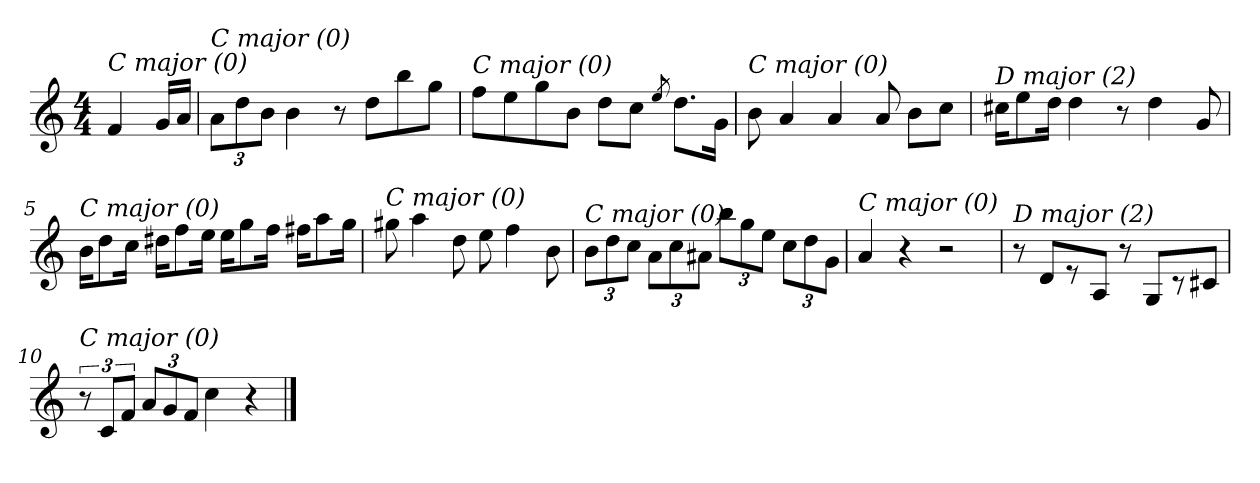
**kern
*part1
*staff1
*clefG2
*k[]
*C:
*M4/4
*MM60
=
!LO:TX:i:t=C major (0)
4f/
16g/LL
16a/JJ
=1
!LO:TX:i:t=C major (0)
12a\L
12dd\
12b\J
4b\
8r
8dd\L
8bb\
8gg\J
=2
!LO:TX:i:t=C major (0)
8ff\L
8ee\
8gg\
8b\J
8dd\L
8cc\J
8qee/
8.dd\L
16g\Jk
=3
!LO:TX:i:t=C major (0)
8b\
4a/
4a/
8a/
8b\L
8cc\J
!!LO:LB:g=z
=4
!LO:TX:i:t=D major (2)
16cc#X\KL
8ee\
16dd\Jk
4dd\
8r
4dd\
8g/
=5
!LO:TX:i:t=C major (0)
16b\KL
8dd\
16cc\Jk
16dd#X\KL
8ff\
16ee\Jk
16ee\KL
8gg\
16ff\Jk
16ff#X\KL
8aa\
16gg\Jk
=6
!LO:TX:i:t=C major (0)
8gg#X\
4aa\
8dd\
8ee\
4ff\
8b\
=7
!LO:TX:i:t=C major (0)
12b\L
12dd\
12cc\J
12a\L
12cc\
12a#Xi\J
12bb\L
12gg\
12ee\J
12cc\L
12dd\
12g\J
!!LO:LB:g=z
=8
!LO:TX:i:t=C major (0)
4a/
4r
2r
=9
!LO:TX:i:t=D major (2)
8r
8d/L
8re
8A/J
8r
8G/L
8r
8c#Xi/J
=10
!LO:TX:i:t=C major (0)
12r
12c/L
12f/J
12a/L
12g/
12f/J
4cc\
4r
==
*-
